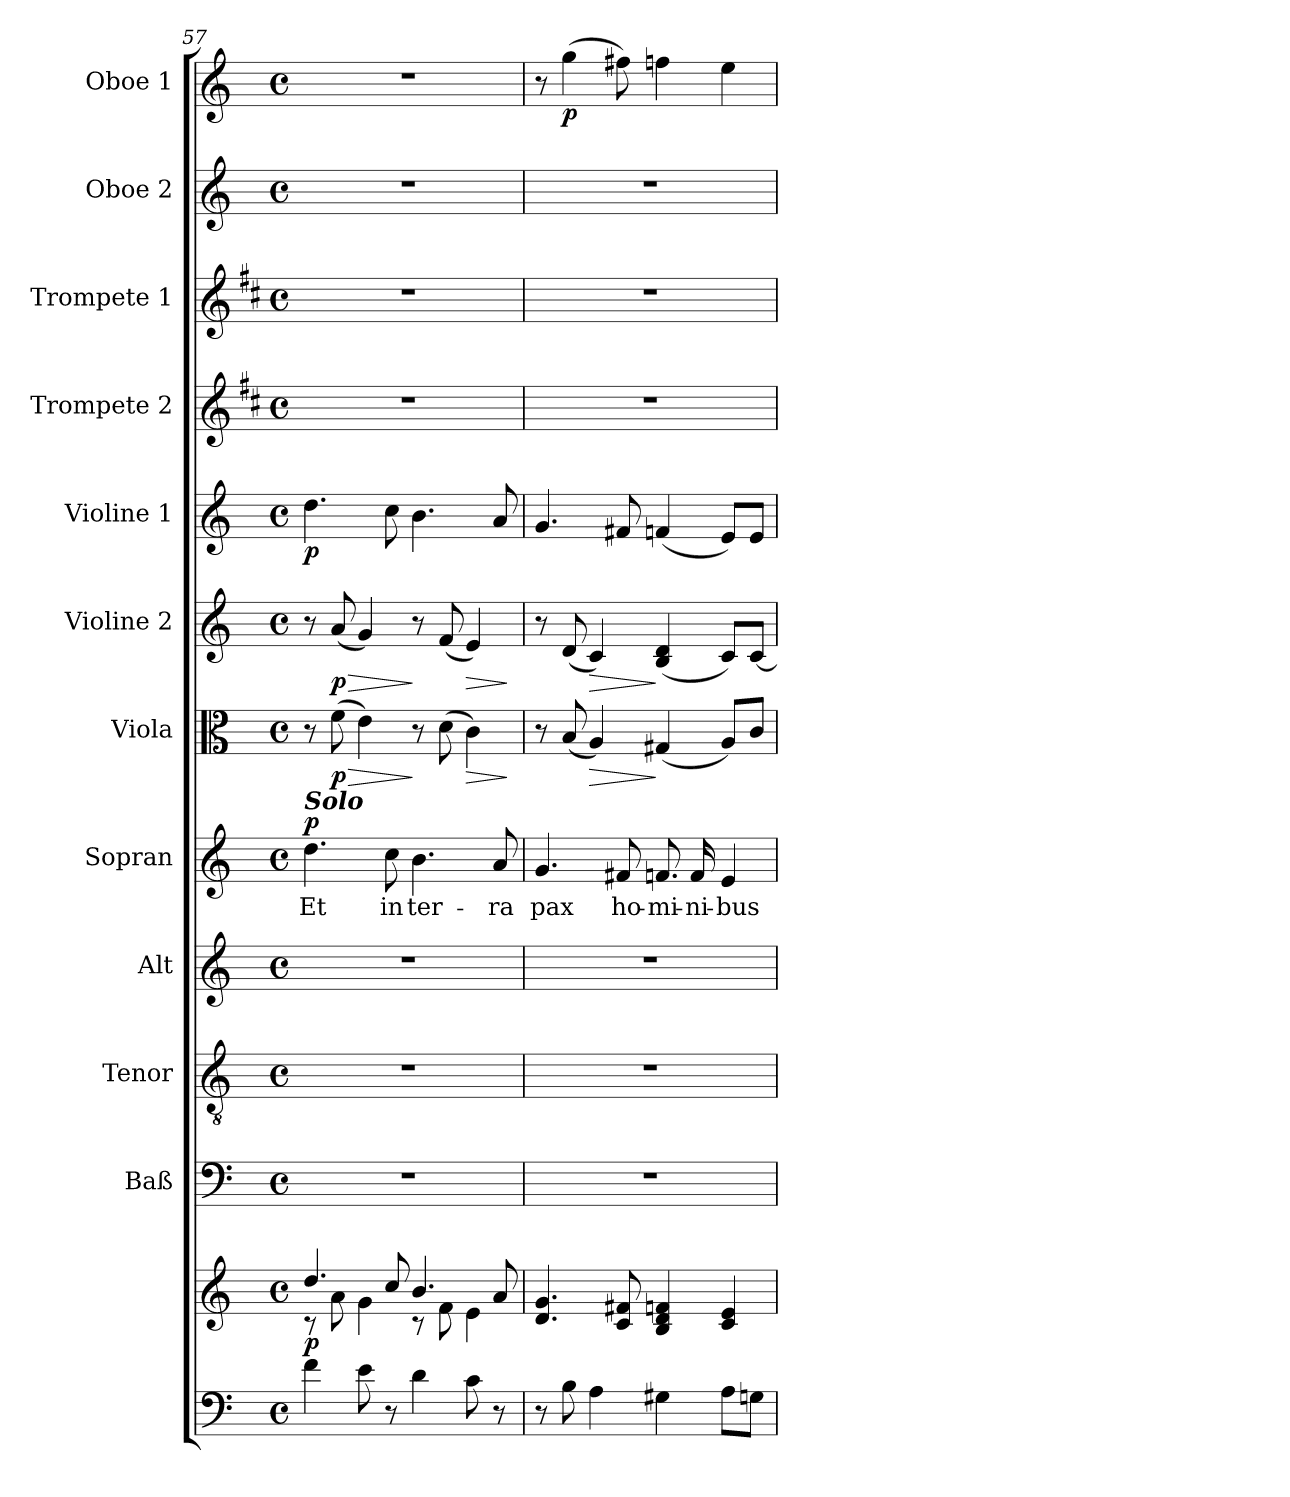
**kern	**kern	**dynam	**kern	**kern	**kern	**kern	**text	**dynam	**kern	**dynam	**kern	**dynam	**kern	**dynam	**kern	**kern	**kern	**kern	**dynam
*part12	*part12	*part12	*part11	*part10	*part9	*part8	*part8	*part8	*part7	*part7	*part6	*part6	*part5	*part5	*part4	*part3	*part2	*part1	*part1
*staff13	*staff12	*staff12/13	*staff11	*staff10	*staff9	*staff8	*staff8	*staff8	*staff7	*staff7	*staff6	*staff6	*staff5	*staff5	*staff4	*staff3	*staff2	*staff1	*staff1
*	*	*	*I"Baß	*I"Tenor	*I"Alt	*I"Sopran	*	*	*I"Viola	*	*I"Violine 2	*	*I"Violine 1	*	*I"Trompete 2	*I"Trompete 1	*I"Oboe 2	*I"Oboe 1	*
*	*	*	*I'Baß	*I'Ten	*I'Alt	*I'Sop	*	*	*I'Vla.	*	*I'Vln. 2	*	*I'Vln. 1	*	*I'Trp. 2	*I'Trp. 1	*I'Ob. 2	*I'Ob. 1	*
*clefF4	*clefG2	*	*clefF4	*clefGv2	*clefG2	*clefG2	*	*	*clefC3	*	*clefG2	*	*clefG2	*	*clefG2	*clefG2	*clefG2	*clefG2	*
*	*	*	*	*	*	*	*	*	*	*	*	*	*	*	*ITrd1c2	*ITrd1c2	*	*	*
*k[]	*k[]	*	*k[]	*k[]	*k[]	*k[]	*	*	*k[]	*	*k[]	*	*k[]	*	*k[]	*k[]	*k[]	*k[]	*
*C:	*C:	*	*C:	*C:	*C:	*C:	*	*	*C:	*	*C:	*	*C:	*	*C:	*C:	*C:	*C:	*
*M4/4	*M4/4	*	*M4/4	*M4/4	*M4/4	*M4/4	*	*	*M4/4	*	*M4/4	*	*M4/4	*	*M4/4	*M4/4	*M4/4	*M4/4	*
*met(c)	*met(c)	*	*met(c)	*met(c)	*met(c)	*met(c)	*	*	*met(c)	*	*met(c)	*	*met(c)	*	*met(c)	*met(c)	*met(c)	*met(c)	*
=57	=57	=57	=57	=57	=57	=57	=57	=57	=57	=57	=57	=57	=57	=57	=57	=57	=57	=57	=57
*	*^	*	*	*	*	*	*	*	*	*	*	*	*	*	*	*	*	*	*
!	!	!	!	!	!	!	!LO:TX:a:Bi:t=Solo	!	!	!	!	!	!	!	!	!	!	!	!	!
!	!	!	!LO:DY:b	!	!	!	!	!LO:LY:b	!LO:DY:a	!	!	!	!	!	!LO:DY:b	!	!	!	!	!
4f\	4.dd/	8rc	p	1r	1r	1r	4.dd\	Et	p	8r	.	8r	.	4.dd\	p	1r	1r	1r	1r	.
!	!	!	!	!	!	!	!	!	!	!	!LO:HP:b	!	!LO:HP:b	!	!	!	!	!	!	!
!	!	!	!	!	!	!	!	!	!	!	!LO:DY:n=1:b	!	!LO:DY:n=1:b	!	!	!	!	!	!	!
.	.	8a\	.	.	.	.	.	.	.	(>8f\	> p	(<8a/	> p	.	.	.	.	.	.	.
8e\	.	4g\	.	.	.	.	.	.	.	4e\)	.	4g/)	.	.	.	.	.	.	.	.
!	!	!	!	!	!	!	!	!LO:LY:b	!	!	!	!	!	!	!	!	!	!	!	!
8r	8cc/	.	.	.	.	.	8cc\	in	.	.	.	.	.	8cc\	.	.	.	.	.	.
!	!	!	!	!	!	!	!	!LO:LY:b	!	!	!	!	!	!	!	!	!	!	!	!
4d\	4.b/	8rc	.	.	.	.	4.b\	ter-	.	8r	]	8r	]	4.b\	.	.	.	.	.	.
.	.	8f\	.	.	.	.	.	.	.	(>8d\	.	(<8f/	.	.	.	.	.	.	.	.
!	!	!	!	!	!	!	!	!	!	!	!LO:HP:b	!	!LO:HP:b	!	!	!	!	!	!	!
8c\	.	4e\	.	.	.	.	.	.	.	4c\)	>	4e/)	>	.	.	.	.	.	.	.
!	!	!	!	!	!	!	!	!LO:LY:b	!	!	!	!	!	!	!	!	!	!	!	!
8r	8a/	.	.	.	.	.	8a/	-ra	.	.	.	.	.	8a/	.	.	.	.	.	.
*	*v	*v	*	*	*	*	*	*	*	*	*	*	*	*	*	*	*	*	*	*
.	.	.	.	.	.	.	.	.	.	]	.	]	.	.	.	.	.	.	.
=58	=58	=58	=58	=58	=58	=58	=58	=58	=58	=58	=58	=58	=58	=58	=58	=58	=58	=58	=58
!	!	!	!	!	!	!	!LO:LY:b	!	!	!	!	!	!	!	!	!	!	!	!
8r	4.d/ 4.g/	.	1r	1r	1r	4.g/	pax	.	8r	.	8r	.	4.g/	.	1r	1r	1r	8r	.
!	!	!	!	!	!	!	!	!	!	!	!	!	!	!	!	!	!	!	!LO:DY:b
8B\	.	.	.	.	.	.	.	.	(<8B/	.	(<8d/	.	.	.	.	.	.	(>4gg\	p
!	!	!	!	!	!	!	!	!	!	!LO:HP:b	!	!LO:HP:b	!	!	!	!	!	!	!
4A\	.	.	.	.	.	.	.	.	4A/)	>	4c/)	>	.	.	.	.	.	.	.
!	!	!	!	!	!	!	!LO:LY:b	!	!	!	!	!	!	!	!	!	!	!	!
.	8c/ 8f#X/	.	.	.	.	8f#X/	ho-	.	.	.	.	.	8f#X/	.	.	.	.	8ff#X\)	.
!	!	!	!	!	!	!	!LO:LY:b	!	!	!	!	!	!	!	!	!	!	!	!
4G#X\	4B/ 4d/ 4fn/	.	.	.	.	8.fn/	-mi-	.	(<4G#X/	]	(<4B/ 4d/	]	(<4fn/	.	.	.	.	4ffn\	.
!	!	!	!	!	!	!	!LO:LY:b	!	!	!	!	!	!	!	!	!	!	!	!
.	.	.	.	.	.	16f/	-ni-	.	.	.	.	.	.	.	.	.	.	.	.
!	!	!	!	!	!	!	!LO:LY:b	!	!	!	!	!	!	!	!	!	!	!	!
8A\L	4c/ 4e/	.	.	.	.	4e/	-bus	.	8A/L)	.	8c/L)	.	8e/L)	.	.	.	.	4ee\	.
8Gn\J	.	.	.	.	.	.	.	.	8c/J	.	[8c/J	.	8e/J	.	.	.	.	.	.
=	=	=	=	=	=	=	=	=	=	=	=	=	=	=	=	=	=	=	=
*-	*-	*-	*-	*-	*-	*-	*-	*-	*-	*-	*-	*-	*-	*-	*-	*-	*-	*-	*-
